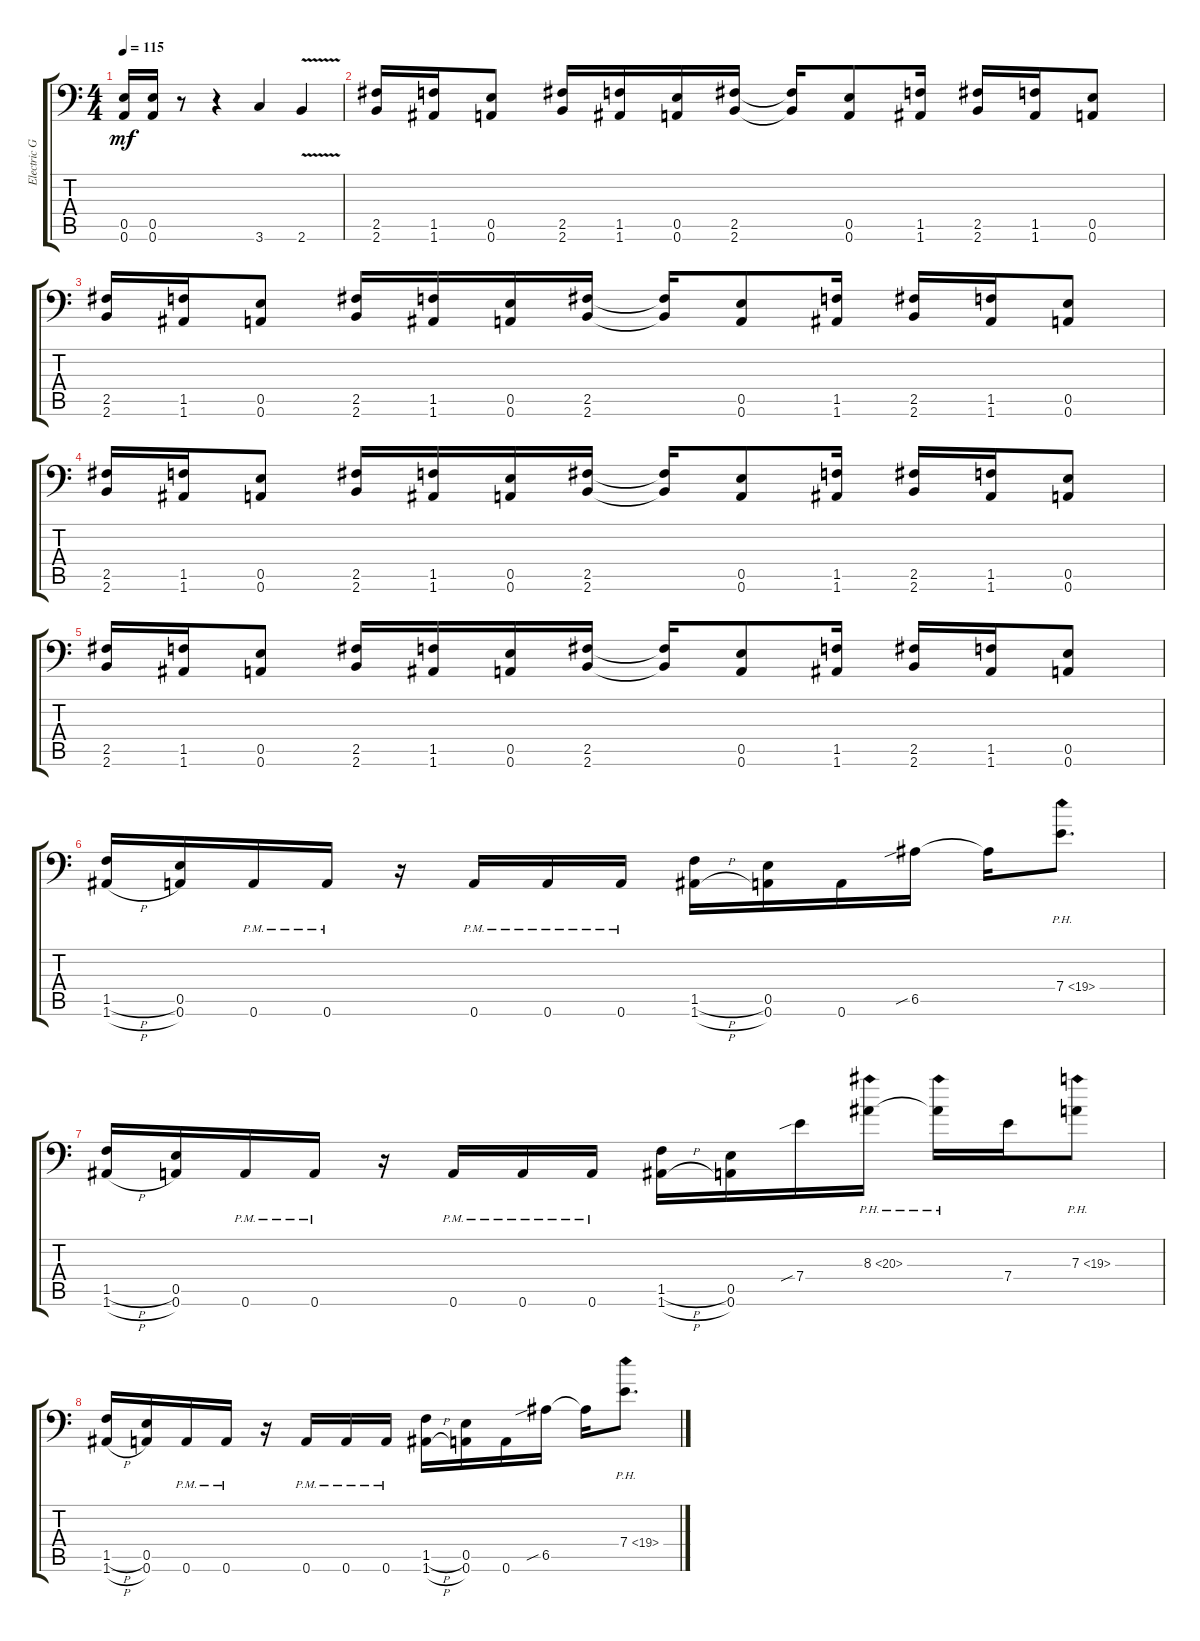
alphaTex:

\track ("Electric Guitar II <麗>" "Electric G") {instrument distortionguitar}
\staff {score tabs}
\tuning (B3 Gb3 D3 A2 E2 A1) {hide}
\ts (4 4)
\tempo 115
\clef f4
\ks c
(0.5 0.6).16{dy mf} (0.5 0.6).16 r.8 r.4 3.6.4 2.6{v}.4 |
\section ("" "")
(2.5 2.6).16 (1.5 1.6).16 (0.5 0.6).8 (2.5 2.6).16 (1.5 1.6).16 (0.5 0.6).16 (2.5 2.6).16 (2.5{t} 2.6{t}).16 (0.5 0.6).8 (1.5 1.6).16 (2.5 2.6).16 (1.5 1.6).16 (0.5 0.6).8 |
(2.5 2.6).16 (1.5 1.6).16 (0.5 0.6).8 (2.5 2.6).16 (1.5 1.6).16 (0.5 0.6).16 (2.5 2.6).16 (2.5{t} 2.6{t}).16 (0.5 0.6).8 (1.5 1.6).16 (2.5 2.6).16 (1.5 1.6).16 (0.5 0.6).8 |
(2.5 2.6).16 (1.5 1.6).16 (0.5 0.6).8 (2.5 2.6).16 (1.5 1.6).16 (0.5 0.6).16 (2.5 2.6).16 (2.5{t} 2.6{t}).16 (0.5 0.6).8 (1.5 1.6).16 (2.5 2.6).16 (1.5 1.6).16 (0.5 0.6).8 |
(2.5 2.6).16 (1.5 1.6).16 (0.5 0.6).8 (2.5 2.6).16 (1.5 1.6).16 (0.5 0.6).16 (2.5 2.6).16 (2.5{t} 2.6{t}).16 (0.5 0.6).8 (1.5 1.6).16 (2.5 2.6).16 (1.5 1.6).16 (0.5 0.6).8 |
\section ("" "")
(1.5{h} 1.6{h}).16 (0.5 0.6).16 0.6{pm}.16 0.6{pm}.16 r.16 0.6{pm}.16 0.6{pm}.16 0.6{pm}.16 (1.5{h} 1.6{h}).16 (0.5 0.6).16 0.6.16 6.5{sib}.16 6.5{t}.16 7.4{ph 12}.8{d} |
(1.5{h} 1.6{h}).16 (0.5 0.6).16 0.6{pm}.16 0.6{pm}.16 r.16 0.6{pm}.16 0.6{pm}.16 0.6{pm}.16 (1.5{h} 1.6{h}).16 (0.5 0.6).16 7.4{sib}.16 8.3{ph 12}.16 8.3{ph 12 t}.16 7.4.16 7.3{ph 12}.8 |
(1.5{h} 1.6{h}).16 (0.5 0.6).16 0.6{pm}.16 0.6{pm}.16 r.16 0.6{pm}.16 0.6{pm}.16 0.6{pm}.16 (1.5{h} 1.6{h}).16 (0.5 0.6).16 0.6.16 6.5{sib}.16 6.5{t}.16 7.4{ph 12}.8{d}
